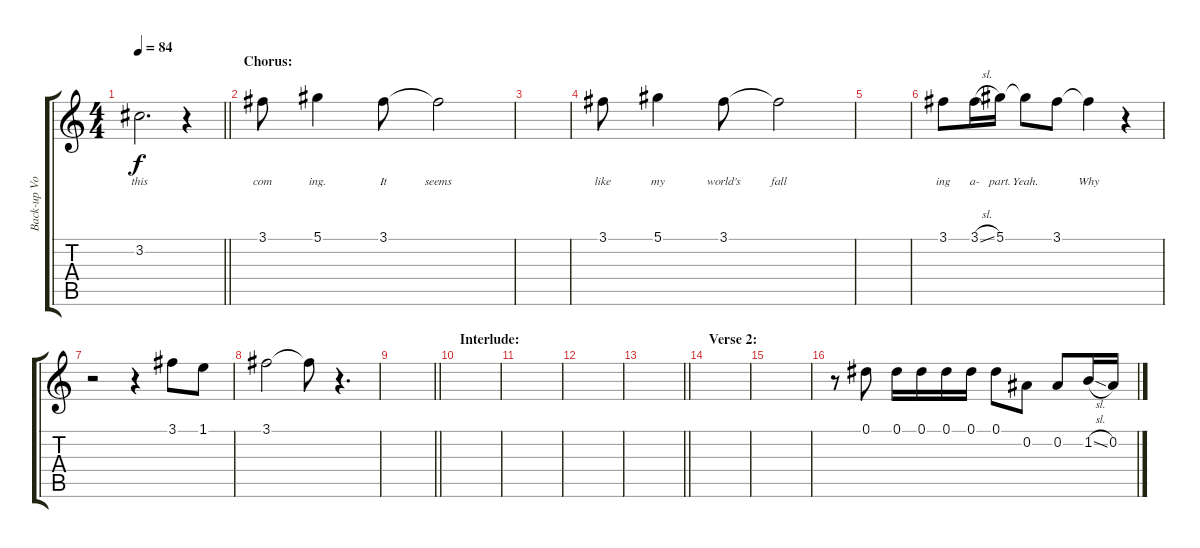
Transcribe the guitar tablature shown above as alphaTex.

\track ("Back-up Vocals" "Back-up Vo") {instrument overdrivenguitar}
\staff {score tabs}
\tuning (Eb4 Bb3 Gb3 Db3 Ab2 Eb2) {hide}
\ts (4 4)
\tempo 84
\clef g2
\barLineRight lightlight
\ks c
3.2.2{d lyrics (0 "this") lyrics (1 "") lyrics (2 "") lyrics (3 "") lyrics (4 "") dy f} r.4 |
\section ("" "Chorus:")
3.1.8{lyrics (0 "com") lyrics (1 "") lyrics (2 "") lyrics (3 "") lyrics (4 "") volume 11} 5.1.4{lyrics (0 "ing.") lyrics (1 "") lyrics (2 "") lyrics (3 "") lyrics (4 "")} 3.1.8{lyrics (0 "It") lyrics (1 "") lyrics (2 "") lyrics (3 "") lyrics (4 "")} 3.1{t}.2{lyrics (0 "seems") lyrics (1 "") lyrics (2 "") lyrics (3 "") lyrics (4 "")} |
|
3.1.8{lyrics (0 "like") lyrics (1 "") lyrics (2 "") lyrics (3 "") lyrics (4 "")} 5.1.4{lyrics (0 "my") lyrics (1 "") lyrics (2 "") lyrics (3 "") lyrics (4 "")} 3.1.8{lyrics (0 "world's") lyrics (1 "") lyrics (2 "") lyrics (3 "") lyrics (4 "")} 3.1{t}.2{lyrics (0 "fall") lyrics (1 "") lyrics (2 "") lyrics (3 "") lyrics (4 "")} |
|
3.1.8{lyrics (0 "ing") lyrics (1 "") lyrics (2 "") lyrics (3 "") lyrics (4 "")} 3.1{sl}.16{lyrics (0 "a-") lyrics (1 "") lyrics (2 "") lyrics (3 "") lyrics (4 "")} 5.1.16{lyrics (0 "part.") lyrics (1 "") lyrics (2 "") lyrics (3 "") lyrics (4 "")} 5.1{t}.8{lyrics (0 "Yeah.") lyrics (1 "") lyrics (2 "") lyrics (3 "") lyrics (4 "")} 3.1.8{lyrics (0 "") lyrics (1 "") lyrics (2 "") lyrics (3 "") lyrics (4 "")} 3.1{t}.4{lyrics (0 "Why") lyrics (1 "") lyrics (2 "") lyrics (3 "") lyrics (4 "")} r.4 |
r.2 r.4 3.1.8 1.1.8 |
3.1.2 3.1{t}.8 r.4{d} |
\barLineRight lightlight
|
\section ("" "Interlude:")
|
|
|
\barLineRight lightlight
|
\section ("" "Verse 2:")
|
|
r.8 0.1.8 0.1.16 0.1.16 0.1.16 0.1.16 0.1.8 0.2.8 0.2.8 1.2{sl}.16 0.2.16
